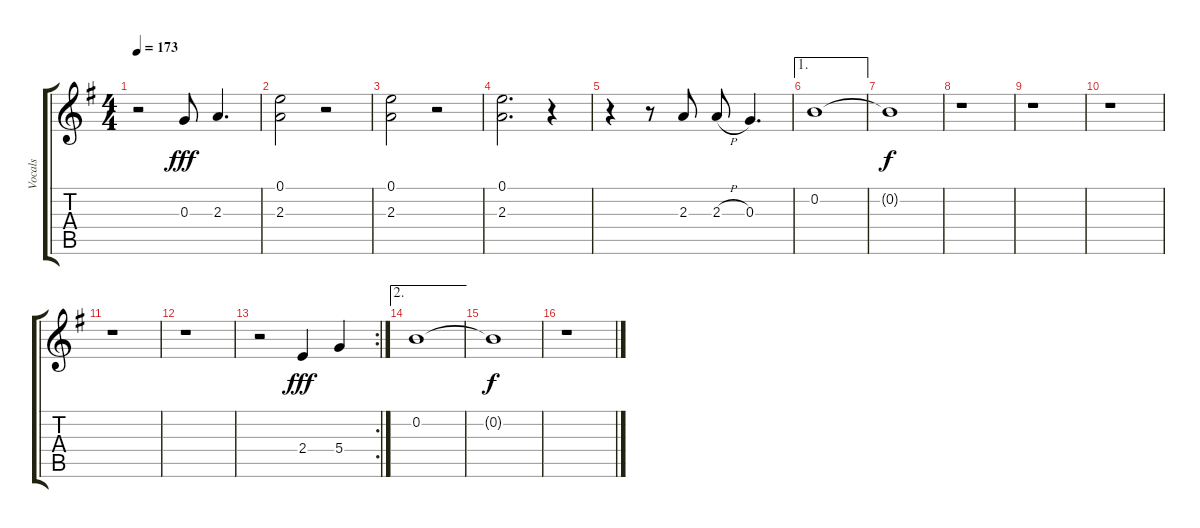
\track ("Vocals" "Vocals") {instrument overdrivenguitar}
\staff {score tabs}
\tuning (E4 B3 G3 D3 A2 E2) {hide}
\ts (4 4)
\tempo 173
\clef g2
\ks g
r.2{dy fff} 0.3.8 2.3.4{d} |
(0.1 2.3).2 r.2 |
(0.1 2.3).2 r.2 |
(0.1 2.3).2{d} r.4 |
r.4 r.8 2.3.8 2.3{h}.8 0.3.4{d} |
\ae 1
0.2.1 |
0.2{t}.1{dy f} |
r.1 |
r.1 |
r.1 |
r.1 |
r.1 |
\rc 2
r.2 2.4.4{dy fff} 5.4.4 |
\ae 2
0.2.1 |
0.2{t}.1{dy f} |
r.1
